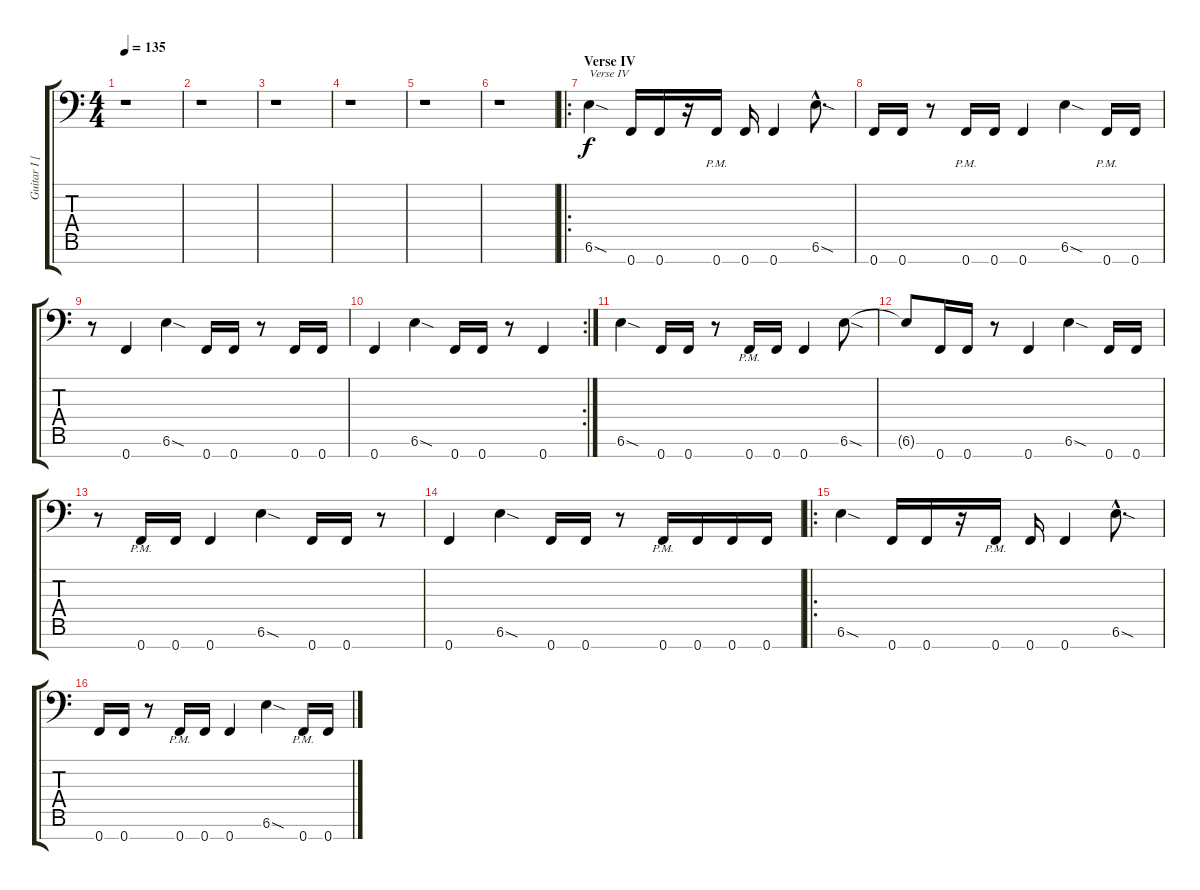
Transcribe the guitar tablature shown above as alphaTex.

\track ("Guitar I [Fredrik Thordendal]" "Guitar I [") {instrument distortionguitar}
\staff {score tabs}
\tuning (Bb3 F3 Db3 Ab2 Eb2 Bb1 F1) {hide}
\ts (4 4)
\tempo 135
\clef f4
\ks c
r.1{dy f} |
r.1 |
r.1 |
r.1 |
r.1 |
r.1 |
\ro
\section ("" "Verse IV")
6.6{sod}.4{txt "Verse IV"} 0.7.16 0.7.16 r.16 0.7{pm}.16 0.7.16 0.7.4 6.6{sod hac}.8{d} |
0.7.16 0.7.16 r.8 0.7{pm}.16 0.7.16 0.7.4 6.6{sod}.4 0.7{pm}.16 0.7.16 |
r.8 0.7.4 6.6{sod}.4 0.7.16 0.7.16 r.8 0.7.16 0.7.16 |
\rc 2
0.7.4 6.6{sod}.4 0.7.16 0.7.16 r.8 0.7.4 |
6.6{sod}.4 0.7.16 0.7.16 r.8 0.7{pm}.16 0.7.16 0.7.4 6.6{sod}.8 |
6.6{t}.8 0.7.16 0.7.16 r.8 0.7.4 6.6{sod}.4 0.7.16 0.7.16 |
r.8 0.7{pm}.16 0.7.16 0.7.4 6.6{sod}.4 0.7.16 0.7.16 r.8 |
0.7.4 6.6{sod}.4 0.7.16 0.7.16 r.8 0.7{pm}.16 0.7.16 0.7.16 0.7.16 |
\ro
6.6{sod}.4 0.7.16 0.7.16 r.16 0.7{pm}.16 0.7.16 0.7.4 6.6{sod hac}.8{d} |
0.7.16 0.7.16 r.8 0.7{pm}.16 0.7.16 0.7.4 6.6{sod}.4 0.7{pm}.16 0.7.16
